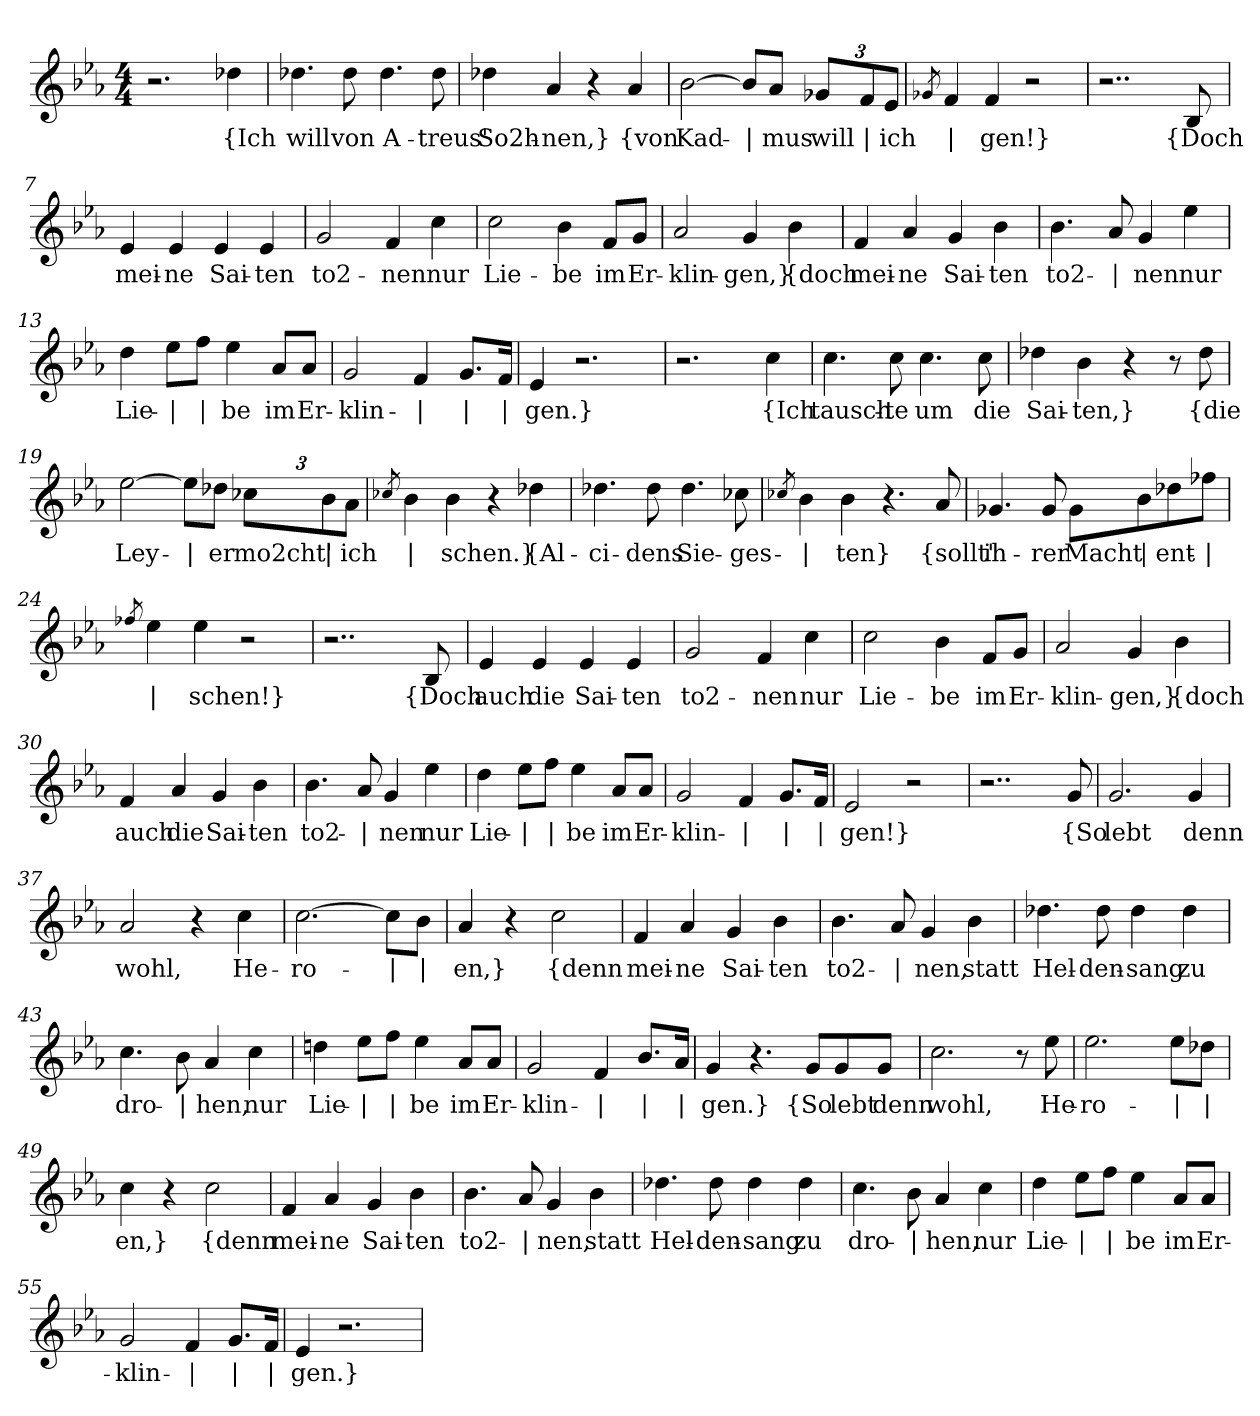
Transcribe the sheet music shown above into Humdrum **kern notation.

**kern	**text
*part1	*part1
*staff1	*staff1
*clefG2	*
*k[b-e-a-]	*
*M4/4	*
=1	=1
2.r	.
!	!LO:LY:b
4dd-X\	{Ich
=2	=2
!	!LO:LY:b
4.dd-X\	will
!	!LO:LY:b
8dd-\	von
!	!LO:LY:b
4.dd-\	A-
!	!LO:LY:b
8dd-\	-treus'
=3	=3
!	!LO:LY:b
4dd-X\	So2h-
!	!LO:LY:b
4a-/	-nen,}
4r	.
!	!LO:LY:b
4a-/	{von
=4	=4
!	!LO:LY:b
[2b-\	Kad-
!	!LO:LY:b
8b-/L]	|
!	!LO:LY:b
8a-/J	-mus
*Xbrackettup	*
!	!LO:LY:b
12g-X/L	will
!	!LO:LY:b
12f/	|
!	!LO:LY:b
12e-/J	ich
=5	=5
8qg-X/	.
!	!LO:LY:b
4f/	|
!	!LO:LY:b
4f/	-gen!}
2r	.
=6	=6
2..r	.
!	!LO:LY:b
8B-/	{Doch
!!LO:LB:g=z
=7	=7
!	!LO:LY:b
4e-/	mei-
!	!LO:LY:b
4e-/	-ne
!	!LO:LY:b
4e-/	Sai-
!	!LO:LY:b
4e-/	-ten
=8	=8
!	!LO:LY:b
2g/	to2-
!	!LO:LY:b
4f/	-nen
!	!LO:LY:b
4cc\	nur
=9	=9
!	!LO:LY:b
2cc\	Lie-
!	!LO:LY:b
4b-\	-be
!	!LO:LY:b
8f/L	im
!	!LO:LY:b
8g/J	Er-
=10	=10
!	!LO:LY:b
2a-/	-klin-
!	!LO:LY:b
4g/	-gen,}
!	!LO:LY:b
4b-\	{doch
=11	=11
!	!LO:LY:b
4f/	mei-
!	!LO:LY:b
4a-/	-ne
!	!LO:LY:b
4g/	Sai-
!	!LO:LY:b
4b-\	-ten
!!LO:LB:g=z
=12	=12
!	!LO:LY:b
4.b-\	to2-
!	!LO:LY:b
8a-/	|
!	!LO:LY:b
4g/	-nen
!	!LO:LY:b
4ee-\	nur
=13	=13
!	!LO:LY:b
4dd\	Lie-
!	!LO:LY:b
8ee-\L	|
!	!LO:LY:b
8ff\J	|
!	!LO:LY:b
4ee-\	-be
!	!LO:LY:b
8a-/L	im
!	!LO:LY:b
8a-/J	Er-
=14	=14
!	!LO:LY:b
2g/	-klin-
!	!LO:LY:b
4f/	|
!	!LO:LY:b
8.g/L	|
!	!LO:LY:b
16f/Jk	|
=15	=15
!	!LO:LY:b
4e-/	-gen.}
2.r	.
=16	=16
2.r	.
!	!LO:LY:b
4cc\	{Ich
=17	=17
!	!LO:LY:b
4.cc\	tausch-
!	!LO:LY:b
8cc\	-te
!	!LO:LY:b
4.cc\	um
!	!LO:LY:b
8cc\	die
!!LO:LB:g=z
=18	=18
!	!LO:LY:b
4dd-X\	Sai-
!	!LO:LY:b
4b-\	-ten,}
4r	.
8r	.
!	!LO:LY:b
8dd-\	{die
=19	=19
!	!LO:LY:b
[2ee-\	Ley-
!	!LO:LY:b
8ee-\L]	|
!	!LO:LY:b
8dd-X\J	-er
!	!LO:LY:b
12cc-X\L	mo2cht'
!	!LO:LY:b
12b-\	|
!	!LO:LY:b
12a-\J	ich
=20	=20
8qcc-X/	.
!	!LO:LY:b
4b-\	|
!	!LO:LY:b
4b-\	-schen.}
4r	.
!	!LO:LY:b
4dd-X\	{Al-
=21	=21
!	!LO:LY:b
4.dd-X\	-ci-
!	!LO:LY:b
8dd-\	-dens
!	!LO:LY:b
4.dd-\	Sie-
!	!LO:LY:b
8cc-X\	-ges-
=22	=22
8qcc-X/	.
!	!LO:LY:b
4b-\	|
!	!LO:LY:b
4b-\	-ten}
4.r	.
!	!LO:LY:b
8a-/	{sollt'
!!LO:LB:g=z
=23	=23
!	!LO:LY:b
4.g-X/	ih-
!	!LO:LY:b
8g-/	-rer
!	!LO:LY:b
8g-\L	Macht
!	!LO:LY:b
8b-\	|
!	!LO:LY:b
8dd-X\	ent-
!	!LO:LY:b
8ff-X\J	|
=24	=24
8qff-X/	.
!	!LO:LY:b
4ee-\	|
!	!LO:LY:b
4ee-\	-schen!}
2r	.
=25	=25
2..r	.
!	!LO:LY:b
8B-/	{Doch
=26	=26
!	!LO:LY:b
4e-/	auch
!	!LO:LY:b
4e-/	die
!	!LO:LY:b
4e-/	Sai-
!	!LO:LY:b
4e-/	-ten
=27	=27
!	!LO:LY:b
2g/	to2-
!	!LO:LY:b
4f/	-nen
!	!LO:LY:b
4cc\	nur
=28	=28
!	!LO:LY:b
2cc\	Lie-
!	!LO:LY:b
4b-\	-be
!	!LO:LY:b
8f/L	im
!	!LO:LY:b
8g/J	Er-
!!LO:LB:g=z
=29	=29
!	!LO:LY:b
2a-/	-klin-
!	!LO:LY:b
4g/	-gen,}
!	!LO:LY:b
4b-\	{doch
=30	=30
!	!LO:LY:b
4f/	auch
!	!LO:LY:b
4a-/	die
!	!LO:LY:b
4g/	Sai-
!	!LO:LY:b
4b-\	-ten
=31	=31
!	!LO:LY:b
4.b-\	to2-
!	!LO:LY:b
8a-/	|
!	!LO:LY:b
4g/	-nen
!	!LO:LY:b
4ee-\	nur
=32	=32
!	!LO:LY:b
4dd\	Lie-
!	!LO:LY:b
8ee-\L	|
!	!LO:LY:b
8ff\J	|
!	!LO:LY:b
4ee-\	-be
!	!LO:LY:b
8a-/L	im
!	!LO:LY:b
8a-/J	Er-
=33	=33
!	!LO:LY:b
2g/	-klin-
!	!LO:LY:b
4f/	|
!	!LO:LY:b
8.g/L	|
!	!LO:LY:b
16f/Jk	|
=34	=34
!	!LO:LY:b
2e-/	-gen!}
2r	.
!!LO:LB:g=z
=35	=35
2..r	.
!	!LO:LY:b
8g/	{So
=36	=36
!	!LO:LY:b
2.g/	lebt
!	!LO:LY:b
4g/	denn
=37	=37
!	!LO:LY:b
2a-/	wohl,
4r	.
!	!LO:LY:b
4cc\	He-
=38	=38
!	!LO:LY:b
[2.cc\	-ro-
!	!LO:LY:b
8cc\L]	|
!	!LO:LY:b
8b-\J	|
=39	=39
!	!LO:LY:b
4a-/	-en,}
4r	.
!	!LO:LY:b
2cc\	{denn
=40	=40
!	!LO:LY:b
4f/	mei-
!	!LO:LY:b
4a-/	-ne
!	!LO:LY:b
4g/	Sai-
!	!LO:LY:b
4b-\	-ten
=41	=41
!	!LO:LY:b
4.b-\	to2-
!	!LO:LY:b
8a-/	|
!	!LO:LY:b
4g/	-nen,
!	!LO:LY:b
4b-\	statt
!!LO:LB:g=z
=42	=42
!	!LO:LY:b
4.dd-X\	Hel-
!	!LO:LY:b
8dd-\	-den-
!	!LO:LY:b
4dd-\	-sang
!	!LO:LY:b
4dd-\	zu
=43	=43
!	!LO:LY:b
4.cc\	dro-
!	!LO:LY:b
8b-\	|
!	!LO:LY:b
4a-/	-hen,
!	!LO:LY:b
4cc\	nur
=44	=44
!	!LO:LY:b
4ddn\	Lie-
!	!LO:LY:b
8ee-\L	|
!	!LO:LY:b
8ff\J	|
!	!LO:LY:b
4ee-\	-be
!	!LO:LY:b
8a-/L	im
!	!LO:LY:b
8a-/J	Er-
=45	=45
!	!LO:LY:b
2g/	-klin-
!	!LO:LY:b
4f/	|
!	!LO:LY:b
8.b-/L	|
!	!LO:LY:b
16a-/Jk	|
=46	=46
!	!LO:LY:b
4g/	-gen.}
4.r	.
!	!LO:LY:b
8g/L	{So
!	!LO:LY:b
8g/	lebt
!	!LO:LY:b
8g/J	denn
!!LO:LB:g=z
=47	=47
!	!LO:LY:b
2.cc\	wohl,
8r	.
!	!LO:LY:b
8ee-\	He-
=48	=48
!	!LO:LY:b
2.ee-\	-ro-
!	!LO:LY:b
8ee-\L	|
!	!LO:LY:b
8dd-X\J	|
=49	=49
!	!LO:LY:b
4cc\	-en,}
4r	.
!	!LO:LY:b
2cc\	{denn
=50	=50
!	!LO:LY:b
4f/	mei-
!	!LO:LY:b
4a-/	-ne
!	!LO:LY:b
4g/	Sai-
!	!LO:LY:b
4b-\	-ten
=51	=51
!	!LO:LY:b
4.b-\	to2-
!	!LO:LY:b
8a-/	|
!	!LO:LY:b
4g/	-nen,
!	!LO:LY:b
4b-\	statt
=52	=52
!	!LO:LY:b
4.dd-X\	Hel-
!	!LO:LY:b
8dd-\	-den-
!	!LO:LY:b
4dd-\	-sang
!	!LO:LY:b
4dd-\	zu
!!LO:LB:g=z
=53	=53
!	!LO:LY:b
4.cc\	dro-
!	!LO:LY:b
8b-\	|
!	!LO:LY:b
4a-/	-hen,
!	!LO:LY:b
4cc\	nur
=54	=54
!	!LO:LY:b
4dd\	Lie-
!	!LO:LY:b
8ee-\L	|
!	!LO:LY:b
8ff\J	|
!	!LO:LY:b
4ee-\	-be
!	!LO:LY:b
8a-/L	im
!	!LO:LY:b
8a-/J	Er-
=55	=55
!	!LO:LY:b
2g/	-klin-
!	!LO:LY:b
4f/	|
!	!LO:LY:b
8.g/L	|
!	!LO:LY:b
16f/Jk	|
=56	=56
!	!LO:LY:b
4e-/	-gen.}
2.r	.
=	=
*-	*-
